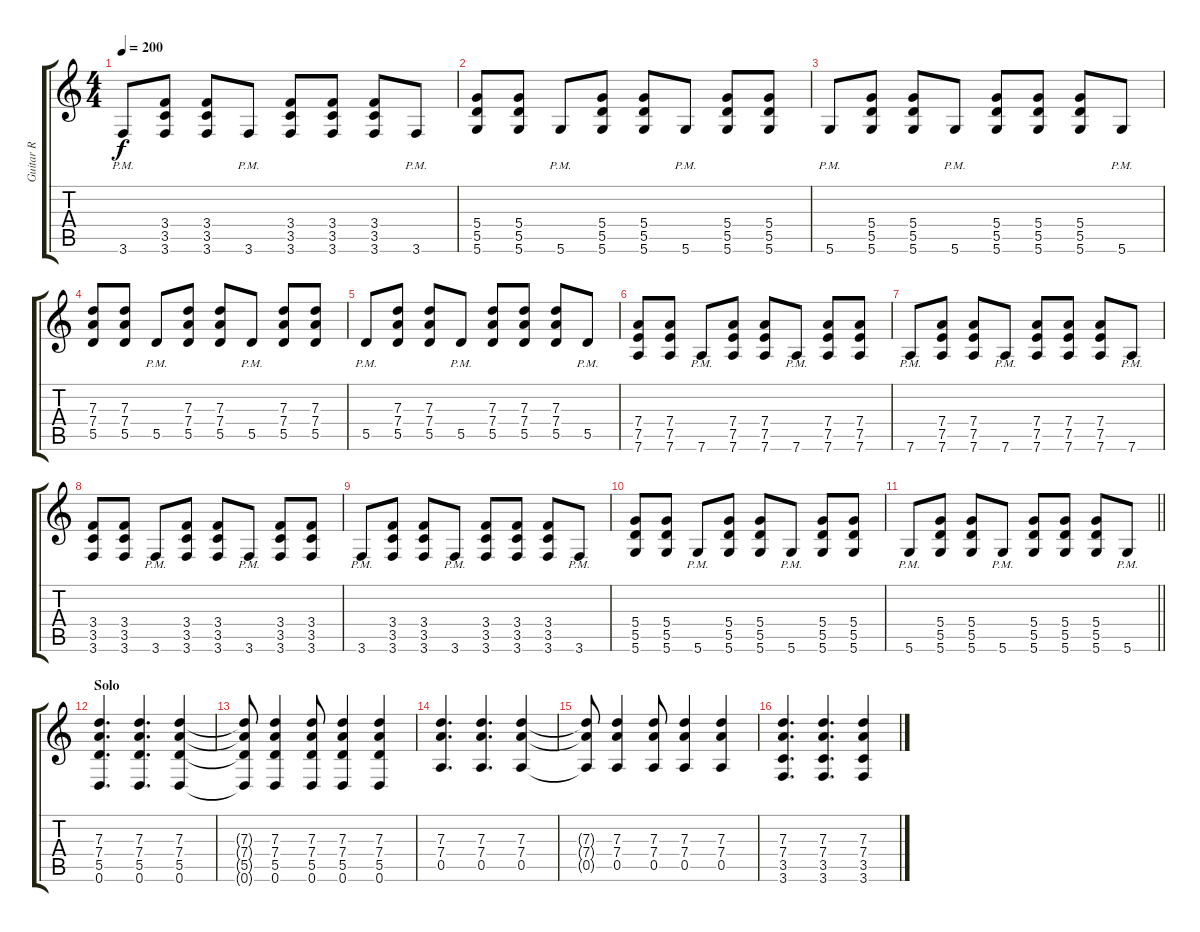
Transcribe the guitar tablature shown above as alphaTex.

\track ("Guitar R" "Guitar R") {instrument distortionguitar}
\staff {score tabs}
\tuning (E4 B3 G3 D3 A2 D2) {hide}
\ts (4 4)
\tempo 200
\clef g2
\ks c
3.6{pm}.8{dy f} (3.4 3.5 3.6).8 (3.4 3.5 3.6).8 3.6{pm}.8 (3.4 3.5 3.6).8 (3.4 3.5 3.6).8 (3.4 3.5 3.6).8 3.6{pm}.8 |
(5.4 5.5 5.6).8 (5.4 5.5 5.6).8 5.6{pm}.8 (5.4 5.5 5.6).8 (5.4 5.5 5.6).8 5.6{pm}.8 (5.4 5.5 5.6).8 (5.4 5.5 5.6).8 |
5.6{pm}.8 (5.4 5.5 5.6).8 (5.4 5.5 5.6).8 5.6{pm}.8 (5.4 5.5 5.6).8 (5.4 5.5 5.6).8 (5.4 5.5 5.6).8 5.6{pm}.8 |
(7.3 7.4 5.5).8 (7.3 7.4 5.5).8 5.5{pm}.8 (7.3 7.4 5.5).8 (7.3 7.4 5.5).8 5.5{pm}.8 (7.3 7.4 5.5).8 (7.3 7.4 5.5).8 |
5.5{pm}.8 (7.3 7.4 5.5).8 (7.3 7.4 5.5).8 5.5{pm}.8 (7.3 7.4 5.5).8 (7.3 7.4 5.5).8 (7.3 7.4 5.5).8 5.5{pm}.8 |
(7.4 7.5 7.6).8 (7.4 7.5 7.6).8 7.6{pm}.8 (7.4 7.5 7.6).8 (7.4 7.5 7.6).8 7.6{pm}.8 (7.4 7.5 7.6).8 (7.4 7.5 7.6).8 |
7.6{pm}.8 (7.4 7.5 7.6).8 (7.4 7.5 7.6).8 7.6{pm}.8 (7.4 7.5 7.6).8 (7.4 7.5 7.6).8 (7.4 7.5 7.6).8 7.6{pm}.8 |
(3.4 3.5 3.6).8 (3.4 3.5 3.6).8 3.6{pm}.8 (3.4 3.5 3.6).8 (3.4 3.5 3.6).8 3.6{pm}.8 (3.4 3.5 3.6).8 (3.4 3.5 3.6).8 |
3.6{pm}.8 (3.4 3.5 3.6).8 (3.4 3.5 3.6).8 3.6{pm}.8 (3.4 3.5 3.6).8 (3.4 3.5 3.6).8 (3.4 3.5 3.6).8 3.6{pm}.8 |
(5.4 5.5 5.6).8 (5.4 5.5 5.6).8 5.6{pm}.8 (5.4 5.5 5.6).8 (5.4 5.5 5.6).8 5.6{pm}.8 (5.4 5.5 5.6).8 (5.4 5.5 5.6).8 |
\barLineRight lightlight
5.6{pm}.8 (5.4 5.5 5.6).8 (5.4 5.5 5.6).8 5.6{pm}.8 (5.4 5.5 5.6).8 (5.4 5.5 5.6).8 (5.4 5.5 5.6).8 5.6{pm}.8 |
\section ("" "Solo")
(7.3 7.4 5.5 0.6).4{d} (7.3 7.4 5.5 0.6).4{d} (7.3 7.4 5.5 0.6).4 |
(7.3{t} 7.4{t} 5.5{t} 0.6{t}).8 (7.3 7.4 5.5 0.6).4 (7.3 7.4 5.5 0.6).8 (7.3 7.4 5.5 0.6).4 (7.3 7.4 5.5 0.6).4 |
(7.3 7.4 0.5).4{d} (7.3 7.4 0.5).4{d} (7.3 7.4 0.5).4 |
(7.3{t} 7.4{t} 0.5{t}).8 (7.3 7.4 0.5).4 (7.3 7.4 0.5).8 (7.3 7.4 0.5).4 (7.3 7.4 0.5).4 |
(7.3 7.4 3.5 3.6).4{d} (7.3 7.4 3.5 3.6).4{d} (7.3 7.4 3.5 3.6).4
